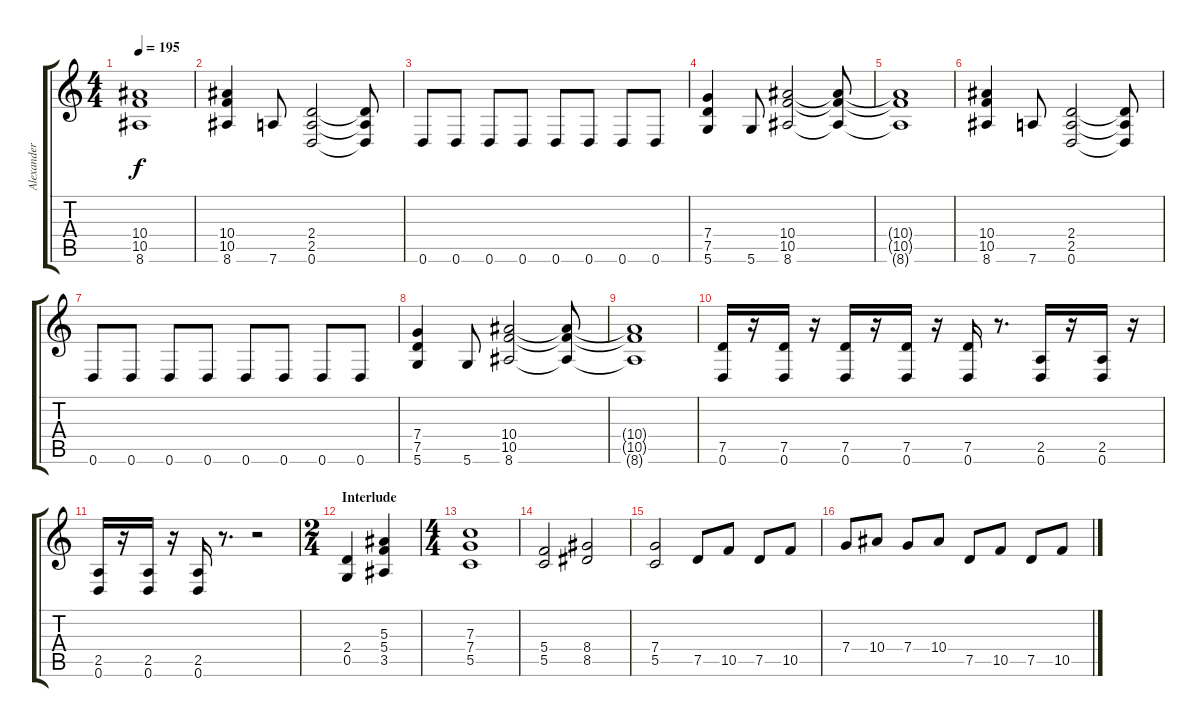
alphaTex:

\track ("Alexander Kuoppala " "Alexander ") {instrument distortionguitar}
\staff {score tabs}
\tuning (D4 A3 F3 C3 G2 D2) {hide}
\ts (4 4)
\tempo 195
\clef g2
\ks c
(10.4{t} 10.5{t} 8.6{t}).1{dy f} |
(10.4 10.5 8.6).4 7.6.8 (2.4 2.5 0.6).2 (2.4{t} 2.5{t} 0.6{t}).8 |
0.6.8 0.6.8 0.6.8 0.6.8 0.6.8 0.6.8 0.6.8 0.6.8 |
(7.4 7.5 5.6).4 5.6.8 (10.4 10.5 8.6).2 (10.4{t} 10.5{t} 8.6{t}).8 |
(10.4{t} 10.5{t} 8.6{t}).1 |
(10.4 10.5 8.6).4 7.6.8 (2.4 2.5 0.6).2 (2.4{t} 2.5{t} 0.6{t}).8 |
0.6.8 0.6.8 0.6.8 0.6.8 0.6.8 0.6.8 0.6.8 0.6.8 |
(7.4 7.5 5.6).4 5.6.8 (10.4 10.5 8.6).2 (10.4{t} 10.5{t} 8.6{t}).8 |
(10.4{t} 10.5{t} 8.6{t}).1 |
(7.5 0.6).16 r.16 (7.5 0.6).16 r.16 (7.5 0.6).16 r.16 (7.5 0.6).16 r.16 (7.5 0.6).16 r.8{d} (2.5 0.6).16 r.16 (2.5 0.6).16 r.16 |
(2.5 0.6).16 r.16 (2.5 0.6).16 r.16 (2.5 0.6).16 r.8{d} r.2 |
\ts (2 4)
\section ("" "Interlude")
(2.4 0.5).4 (5.3 5.4 3.5).4 |
\ts (4 4)
(7.3 7.4 5.5).1 |
(5.4 5.5).2 (8.4 8.5).2 |
(7.4 5.5).2 7.5.8 10.5.8 7.5.8 10.5.8 |
7.4.8 10.4.8 7.4.8 10.4.8 7.5.8 10.5.8 7.5.8 10.5.8
